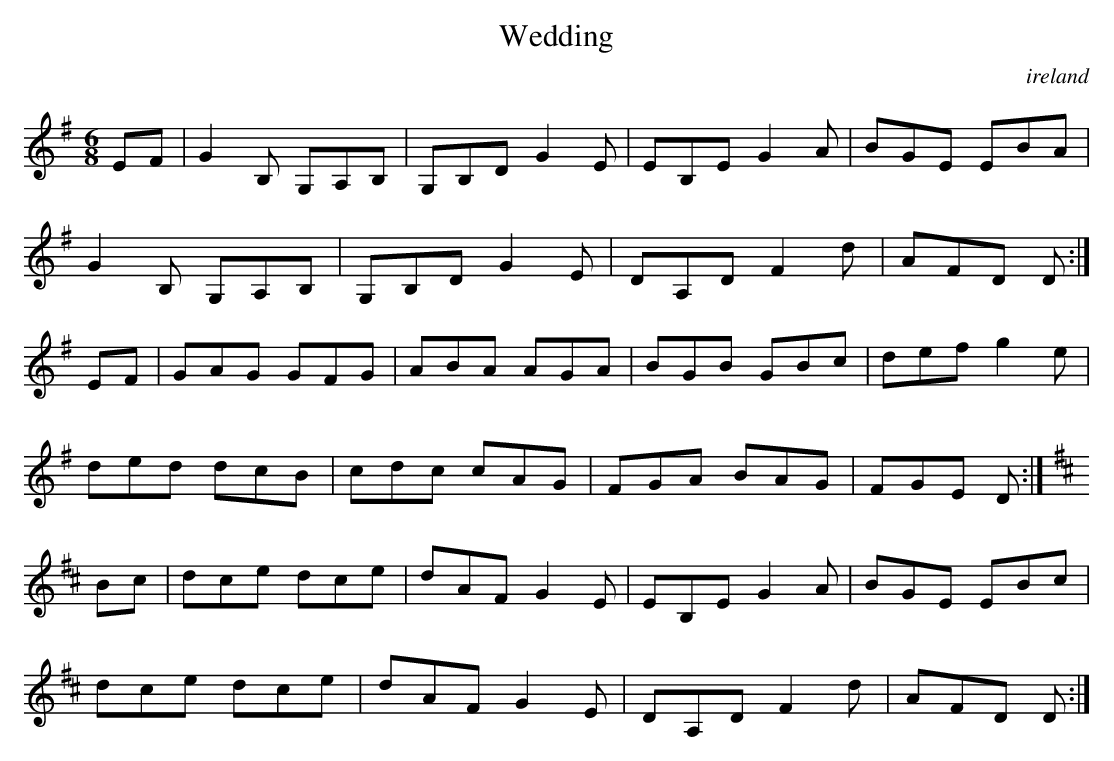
X:1
T:Wedding
O:ireland
M:6/8
L:1/8
K:G Major
EF|G2B, G,A,B,|G,B,D G2E|EB,E G2A|BGE EBA|!
G2B, G,A,B,|G,B,D G2E|DA,D F2d|AFD D:|!
EF|GAG GFG|ABA AGA|BGB GBc|def g2e|!
ded dcB|cdc cAG|FGA BAG|FGE D:|!
K:D Major
Bc|dce dce|dAF G2E|EB,E G2A|BGE EBc|!
dce dce|dAF G2E|DA,D F2d|AFD D:|!
